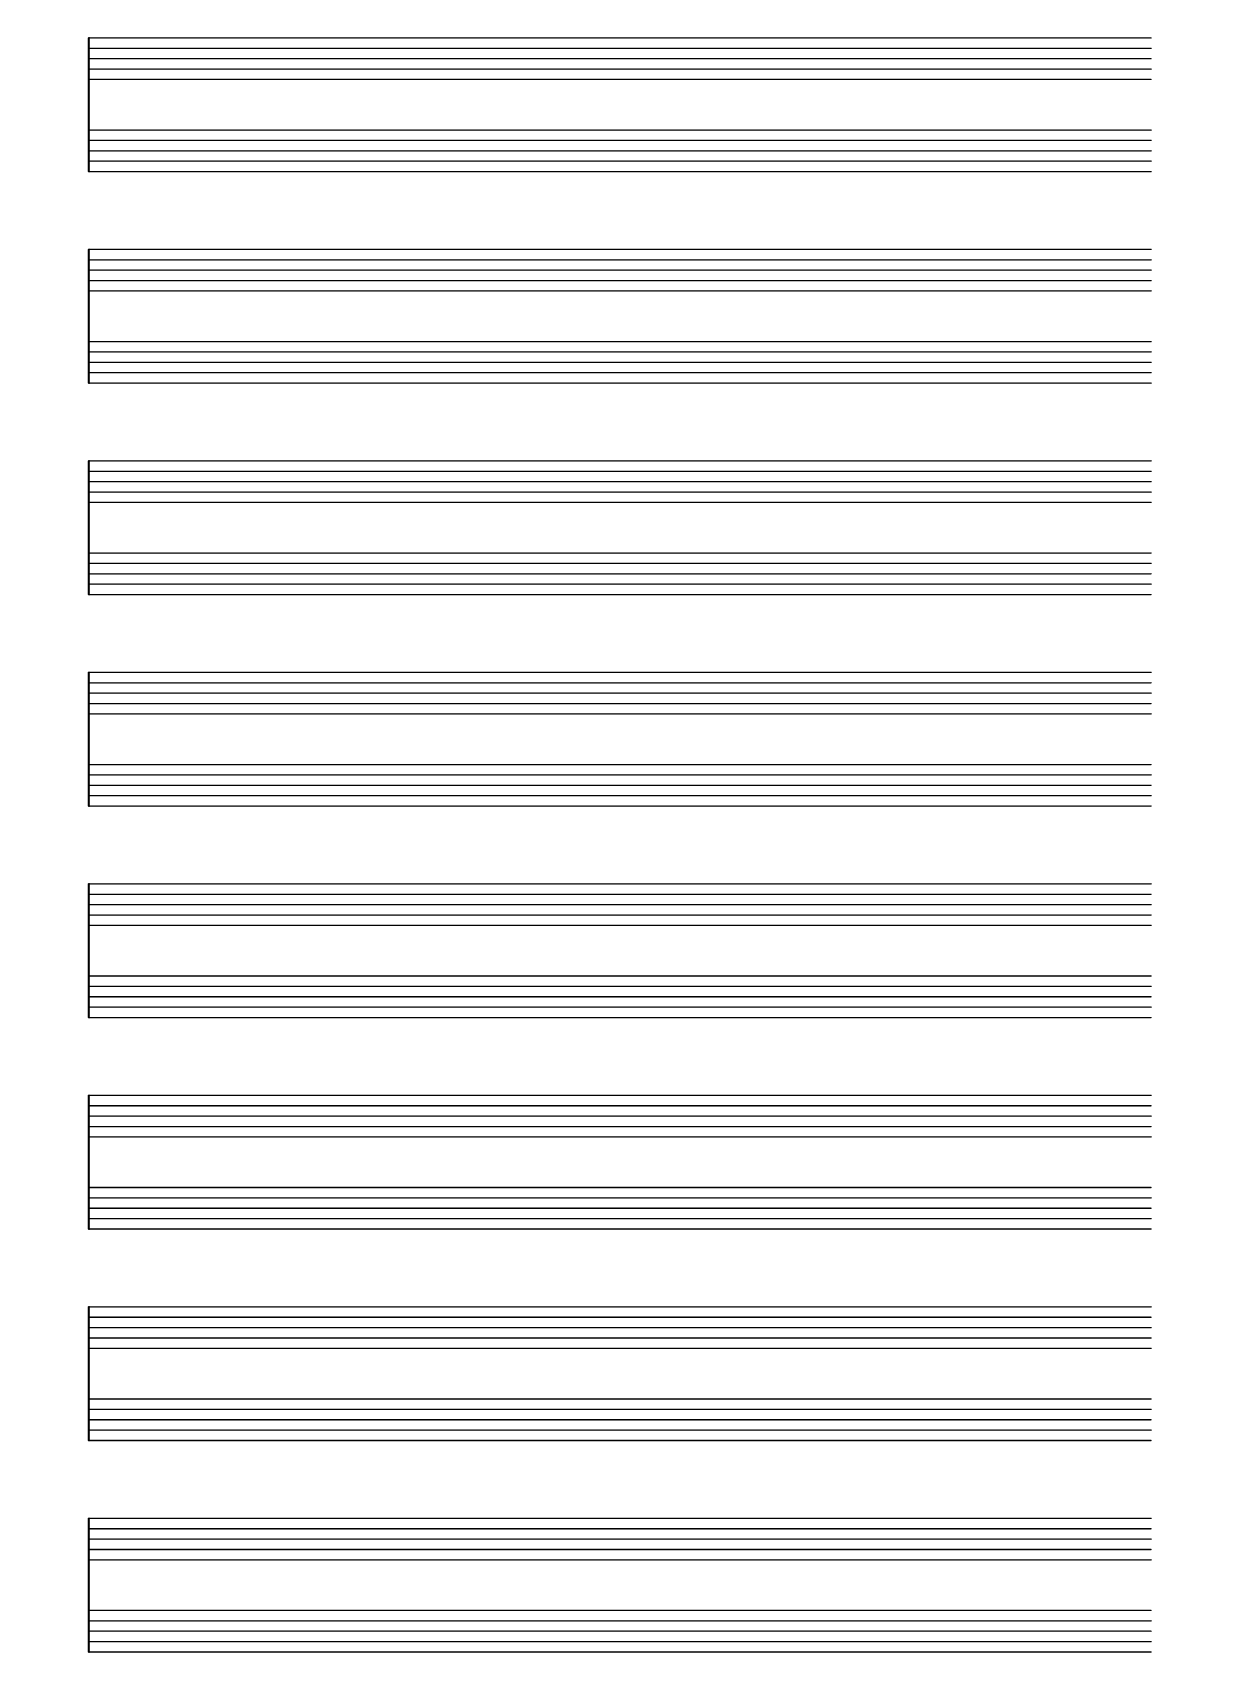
\version "2.19.82"

#(set-global-staff-size 20)

nbStaves = #8

\score {
  {
    <<
      \new Staff {
        \repeat unfold \nbStaves { s1 \break }
      }
      \new Staff {
        \repeat unfold \nbStaves { s1 \break }
      }
    >>
  }
  \layout {
    indent = 0\in
    \context {
      \Staff
      \remove "Time_signature_engraver"
      \remove "Clef_engraver"
      \remove "Bar_engraver"
    }
    \context {
      \Score
      \remove "Bar_number_engraver"
    }
  }
}

% uncomment these lines for "letter" size
%{
\paper {
  #(set-paper-size "letter")
  ragged-last-bottom = ##f
  line-width = 7.5\in
  left-margin = 0.5\in
  bottom-margin = 0.25\in
  top-margin = 0.25\in
}
%}

% uncomment these lines for "A4" size

\paper {
  #(set-paper-size "a4")
  ragged-last-bottom = ##f
  line-width = 180
  left-margin = 15
  bottom-margin = 10
  top-margin = 10
}
